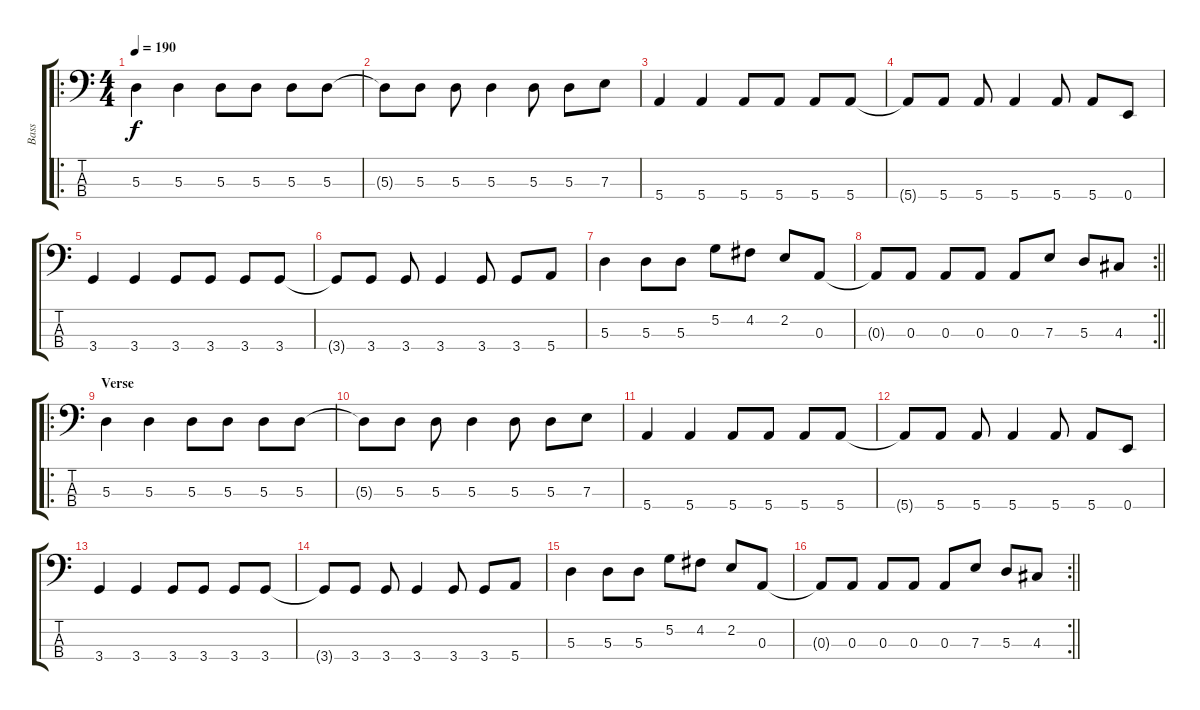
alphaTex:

\track ("Bass" "Bass") {instrument electricbasspick}
\staff {score tabs}
\tuning (G2 D2 A1 E1) {hide}
\ro
\ts (4 4)
\tempo 190
\clef f4
\ks c
5.3.4{dy f} 5.3.4 5.3.8 5.3.8 5.3.8 5.3.8 |
5.3{t}.8 5.3.8 5.3.8 5.3.4 5.3.8 5.3.8 7.3.8 |
5.4.4 5.4.4 5.4.8 5.4.8 5.4.8 5.4.8 |
5.4{t}.8 5.4.8 5.4.8 5.4.4 5.4.8 5.4.8 0.4.8 |
3.4.4 3.4.4 3.4.8 3.4.8 3.4.8 3.4.8 |
3.4{t}.8 3.4.8 3.4.8 3.4.4 3.4.8 3.4.8 5.4.8 |
5.3.4 5.3.8 5.3.8 5.2.8 4.2.8 2.2.8 0.3.8 |
\rc 2
\barLineRight lightlight
0.3{t}.8 0.3.8 0.3.8 0.3.8 0.3.8 7.3.8 5.3.8 4.3.8 |
\ro
\section ("" "Verse")
5.3.4 5.3.4 5.3.8 5.3.8 5.3.8 5.3.8 |
5.3{t}.8 5.3.8 5.3.8 5.3.4 5.3.8 5.3.8 7.3.8 |
5.4.4 5.4.4 5.4.8 5.4.8 5.4.8 5.4.8 |
5.4{t}.8 5.4.8 5.4.8 5.4.4 5.4.8 5.4.8 0.4.8 |
3.4.4 3.4.4 3.4.8 3.4.8 3.4.8 3.4.8 |
3.4{t}.8 3.4.8 3.4.8 3.4.4 3.4.8 3.4.8 5.4.8 |
5.3.4 5.3.8 5.3.8 5.2.8 4.2.8 2.2.8 0.3.8 |
\rc 2
\barLineRight lightlight
0.3{t}.8 0.3.8 0.3.8 0.3.8 0.3.8 7.3.8 5.3.8 4.3.8
